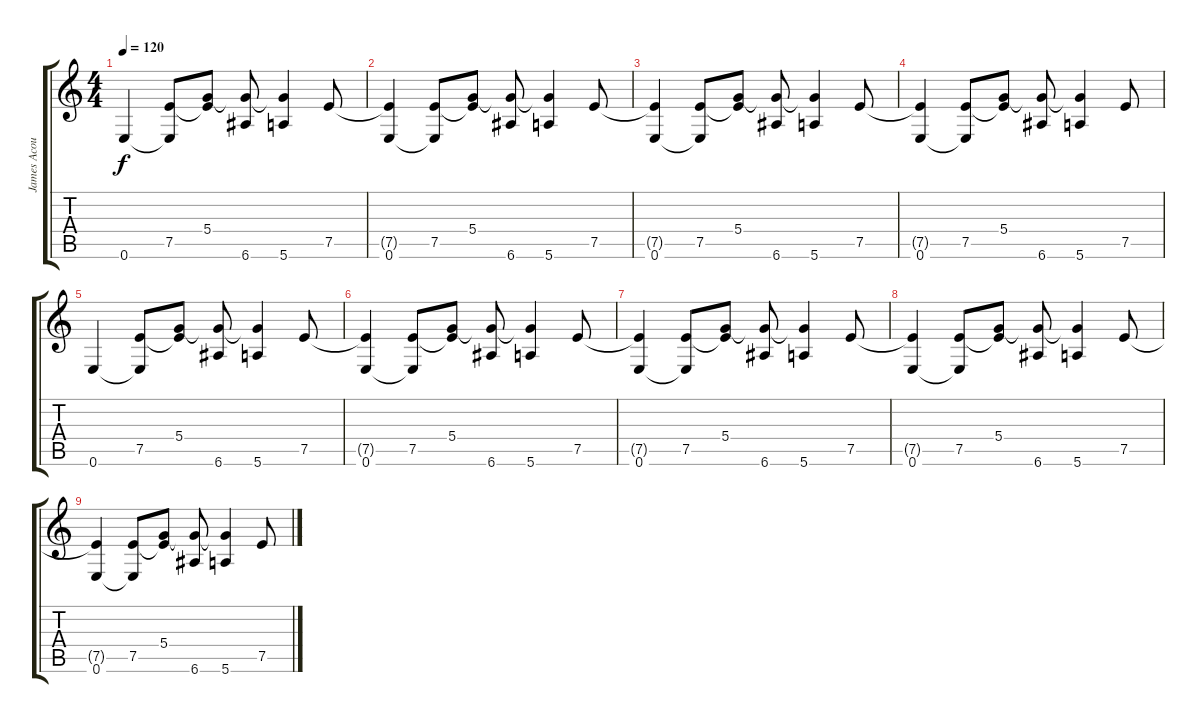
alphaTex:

\track ("James Acoustic 1" "James Acou") {instrument acousticguitarsteel}
\staff {score tabs}
\tuning (E4 B3 G3 D3 A2 E2) {hide}
\ts (4 4)
\tempo 120
\clef g2
\ks c
0.6.4{dy f volume 5} (7.5 0.6{t}).8 (5.4 7.5{t}).8 (5.4{t} 6.6).8 (5.4{t} 5.6).4 7.5.8 |
(7.5{t} 0.6).4 (7.5 0.6{t}).8 (5.4 7.5{t}).8 (5.4{t} 6.6).8 (5.4{t} 5.6).4 7.5.8 |
(7.5{t} 0.6).4 (7.5 0.6{t}).8 (5.4 7.5{t}).8 (5.4{t} 6.6).8 (5.4{t} 5.6).4 7.5.8 |
(7.5{t} 0.6).4 (7.5 0.6{t}).8 (5.4 7.5{t}).8 (5.4{t} 6.6).8 (5.4{t} 5.6).4 7.5.8 |
0.6.4{volume 3} (7.5 0.6{t}).8 (5.4 7.5{t}).8 (5.4{t} 6.6).8 (5.4{t} 5.6).4 7.5.8 |
(7.5{t} 0.6).4 (7.5 0.6{t}).8 (5.4 7.5{t}).8 (5.4{t} 6.6).8 (5.4{t} 5.6).4 7.5.8 |
(7.5{t} 0.6).4 (7.5 0.6{t}).8 (5.4 7.5{t}).8 (5.4{t} 6.6).8 (5.4{t} 5.6).4 7.5.8 |
(7.5{t} 0.6).4{volume 1} (7.5 0.6{t}).8 (5.4 7.5{t}).8 (5.4{t} 6.6).8 (5.4{t} 5.6).4 7.5.8 |
(7.5{t} 0.6).4 (7.5 0.6{t}).8 (5.4 7.5{t}).8 (5.4{t} 6.6).8 (5.4{t} 5.6).4 7.5.8
